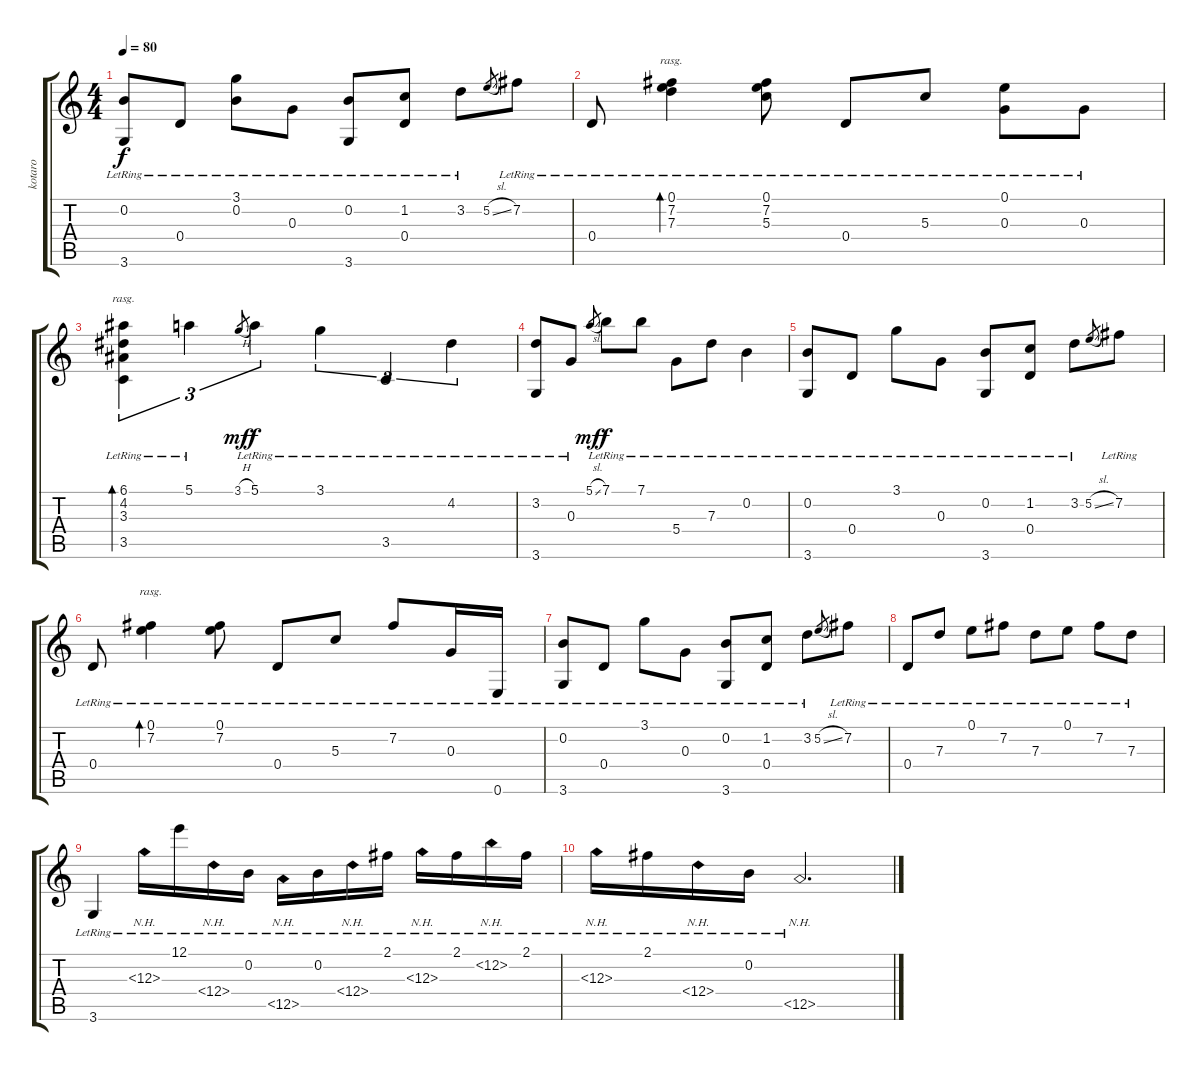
\track ("kotaro" "kotaro") {instrument acousticguitarsteel}
\staff {score tabs}
\tuning (E4 B3 G3 D3 A2 E2) {hide}
\ts (4 4)
\tempo 80
\clef g2
\ks c
(0.2{lr} 3.6{lr}).8{dy f} 0.4{lr}.8 (3.1{lr} 0.2{lr}).8 0.3{lr}.8 (0.2{lr} 3.6{lr}).8 (1.2{lr} 0.4{lr}).8 3.2{lr}.8 5.2{sl}.8{gr} 7.2{lr}.8 |
0.4{lr}.8 (0.1{lr} 7.2{lr} 7.3{lr}).4{bd 240 rasg ii} (0.1{lr} 7.2{lr} 5.3{lr}).8 0.4{lr}.8 5.3{lr}.8 (0.1{lr} 0.3{lr}).8 0.3{lr}.8 |
(6.1{lr} 4.2{lr} 3.3{lr} 3.5{lr}).4{tu (3 2) bd 240 rasg ii} 5.1{lr}.4{tu (3 2)} 3.1{h}.8{gr dy mf} 5.1{lr}.4{tu (3 2) dy f} 3.1{lr}.4{tu (3 2)} 3.5{lr}.4{tu (3 2)} 4.2{lr}.4{tu (3 2)} |
(3.2{lr} 3.6{lr}).8 0.3{lr}.8 5.1{sl}.8{gr dy mf} 7.1{lr}.8{dy f} 7.1{lr}.8 5.4{lr}.8 7.3{lr}.8 0.2{lr}.4 |
(0.2{lr} 3.6{lr}).8 0.4{lr}.8 3.1{lr}.8 0.3{lr}.8 (0.2{lr} 3.6{lr}).8 (1.2{lr} 0.4{lr}).8 3.2{lr}.8 5.2{sl}.8{gr} 7.2{lr}.8 |
0.4{lr}.8 (0.1{lr} 7.2{lr}).4{bd 240 rasg ii} (0.1{lr} 7.2{lr}).8 0.4{lr}.8 5.3{lr}.8 7.2{lr}.8 0.3{lr}.16 0.6{lr}.16 |
(0.2{lr} 3.6{lr}).8 0.4{lr}.8 3.1{lr}.8 0.3{lr}.8 (0.2{lr} 3.6{lr}).8 (1.2{lr} 0.4{lr}).8 3.2{lr}.8 5.2{sl}.8{gr} 7.2{lr}.8 |
0.4{lr}.8 7.3{lr}.8 0.1{lr}.8 7.2{lr}.8 7.3{lr}.8 0.1{lr}.8 7.2{lr}.8 7.3{lr}.8 |
3.6{lr}.4 12.3{nh lr}.16 12.1{lr}.16 12.4{nh lr}.16 0.2{lr}.16 12.5{nh lr}.16 0.2{lr}.16 12.4{nh lr}.16 2.1{lr}.16 12.3{nh lr}.16 2.1{lr}.16 12.2{nh lr}.16 2.1{lr}.16 |
12.3{nh lr}.16 2.1{lr}.16 12.4{nh lr}.16 0.2{lr}.16 12.5{nh lr}.2{d}
